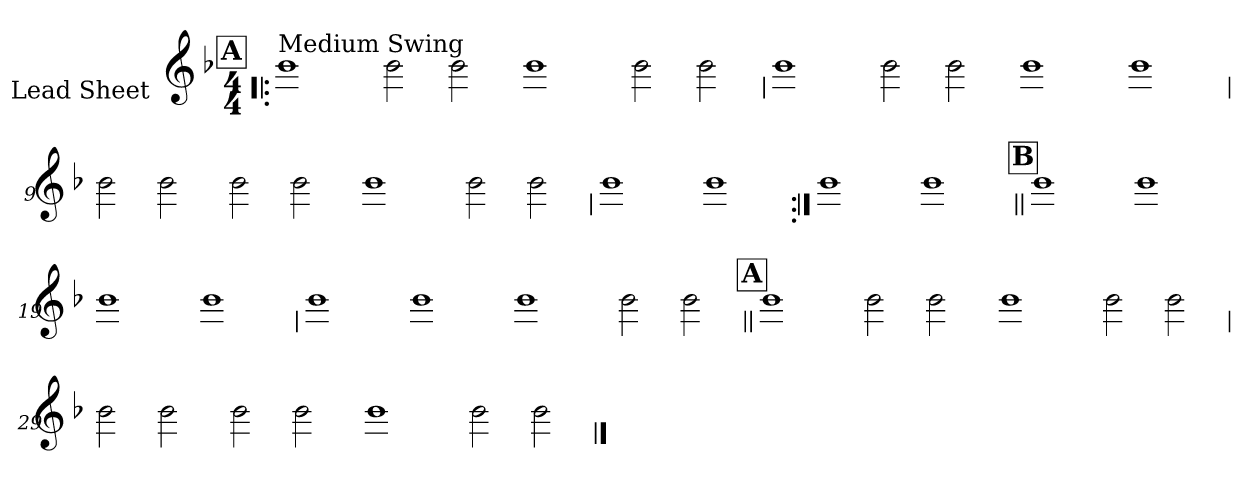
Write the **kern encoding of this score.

**kern
*part1
*staff1
*I"Lead Sheet
*stria0
*clefG2
*k[b-]
*d:
*M4/4
!!LO:REH:place=s1:a:t=A
=1!|:
!LO:TX:a:t=Medium Swing
1b-
=2-
2b-
2b-
=3-
1b-
=4-
2b-
2b-
!!LO:LB:g=z
=5
1b-
=6-
2b-
2b-
=7-
1b-
=8-
1b-
!!LO:LB:g=z
=9
2b-
2b-
=10-
2b-
2b-
=11-
1b-
=12-
2b-
2b-
!!LO:LB:g=z
=13
1b-
=14-
1b-
=15:|!
1b-
=16-
1b-
!!LO:LB:g=z
!!LO:REH:place=s1:a:t=B
=17||
1b-
=18-
1b-
=19-
1b-
=20-
1b-
!!LO:LB:g=z
=21
1b-
=22-
1b-
=23-
1b-
=24-
2b-
2b-
!!LO:LB:g=z
!!LO:REH:place=s1:a:t=A
=25||
1b-
=26-
2b-
2b-
=27-
1b-
=28-
2b-
2b-
!!LO:LB:g=z
=29
2b-
2b-
=30-
2b-
2b-
=31-
1b-
=32-
2b-
2b-
==
*-
